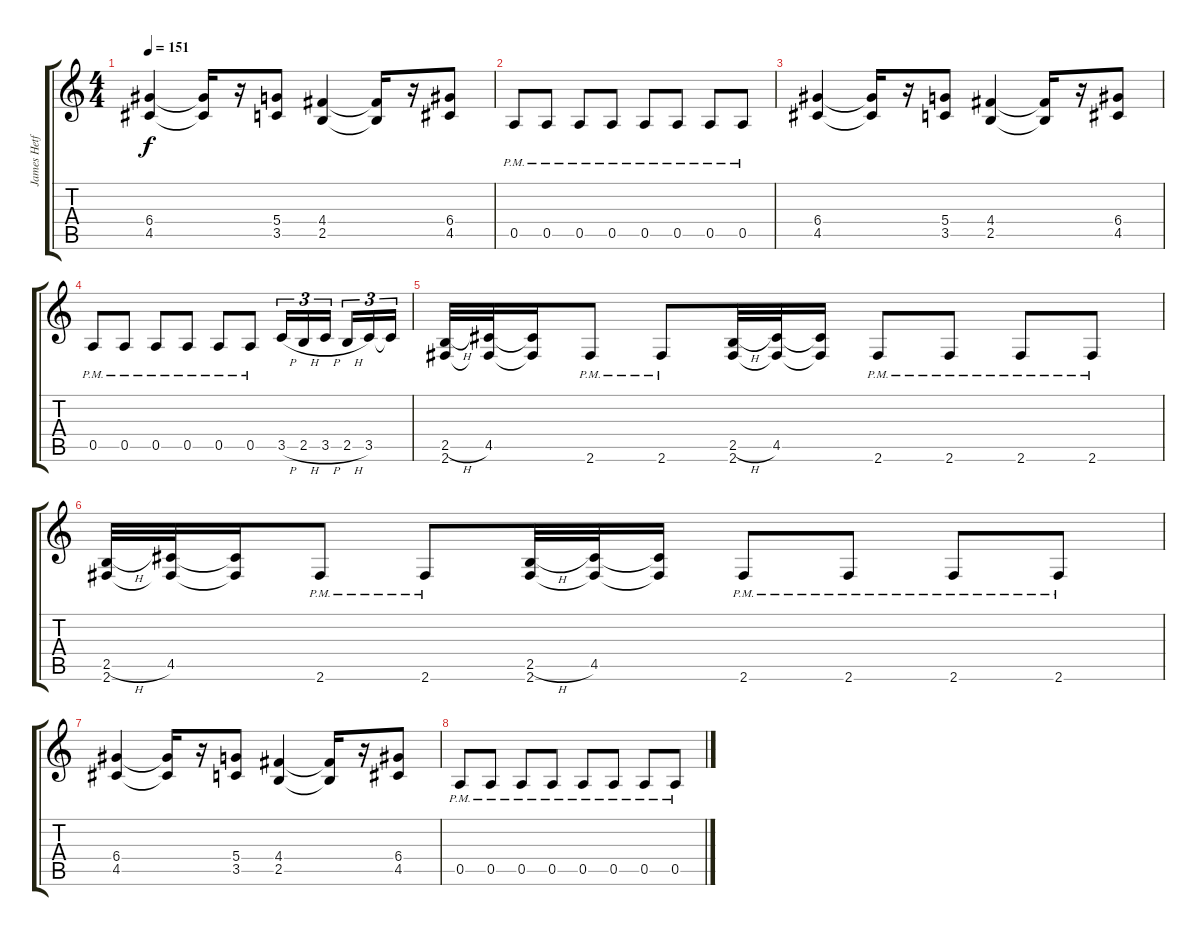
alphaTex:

\track ("James Hetfield" "James Hetf") {instrument distortionguitar}
\staff {score tabs}
\tuning (E4 B3 G3 D3 A2 E2) {hide}
\ts (4 4)
\tempo 151
\clef g2
\ks c
(6.4 4.5).4{dy f} (6.4{t} 4.5{t}).16 r.16 (5.4 3.5).8 (4.4 2.5).4 (4.4{t} 2.5{t}).16 r.16 (6.4 4.5).8 |
0.5{pm}.8 0.5{pm}.8 0.5{pm}.8 0.5{pm}.8 0.5{pm}.8 0.5{pm}.8 0.5{pm}.8 0.5{pm}.8 |
(6.4 4.5).4 (6.4{t} 4.5{t}).16 r.16 (5.4 3.5).8 (4.4 2.5).4 (4.4{t} 2.5{t}).16 r.16 (6.4 4.5).8 |
0.5{pm}.8 0.5{pm}.8 0.5{pm}.8 0.5{pm}.8 0.5{pm}.8 0.5{pm}.8 3.5{h}.16{tu (3 2)} 2.5{h}.16{tu (3 2)} 3.5{h}.16{tu (3 2) beam splitsecondary} 2.5{h}.16{tu (3 2)} 3.5.16{tu (3 2)} 3.5{t}.16{tu (3 2)} |
(2.5{h} 2.6).32 (4.5 2.6{t}).32 (4.5{t} 2.6{t}).16 2.6{pm}.8 2.6{pm}.8 (2.5{h} 2.6).32 (4.5 2.6{t}).32 (4.5{t} 2.6{t}).16 2.6{pm}.8 2.6{pm}.8 2.6{pm}.8 2.6{pm}.8 |
(2.5{h} 2.6).32 (4.5 2.6{t}).32 (4.5{t} 2.6{t}).16 2.6{pm}.8 2.6{pm}.8 (2.5{h} 2.6).32 (4.5 2.6{t}).32 (4.5{t} 2.6{t}).16 2.6{pm}.8 2.6{pm}.8 2.6{pm}.8 2.6{pm}.8 |
(6.4 4.5).4 (6.4{t} 4.5{t}).16 r.16 (5.4 3.5).8 (4.4 2.5).4 (4.4{t} 2.5{t}).16 r.16 (6.4 4.5).8 |
0.5{pm}.8 0.5{pm}.8 0.5{pm}.8 0.5{pm}.8 0.5{pm}.8 0.5{pm}.8 0.5{pm}.8 0.5{pm}.8
